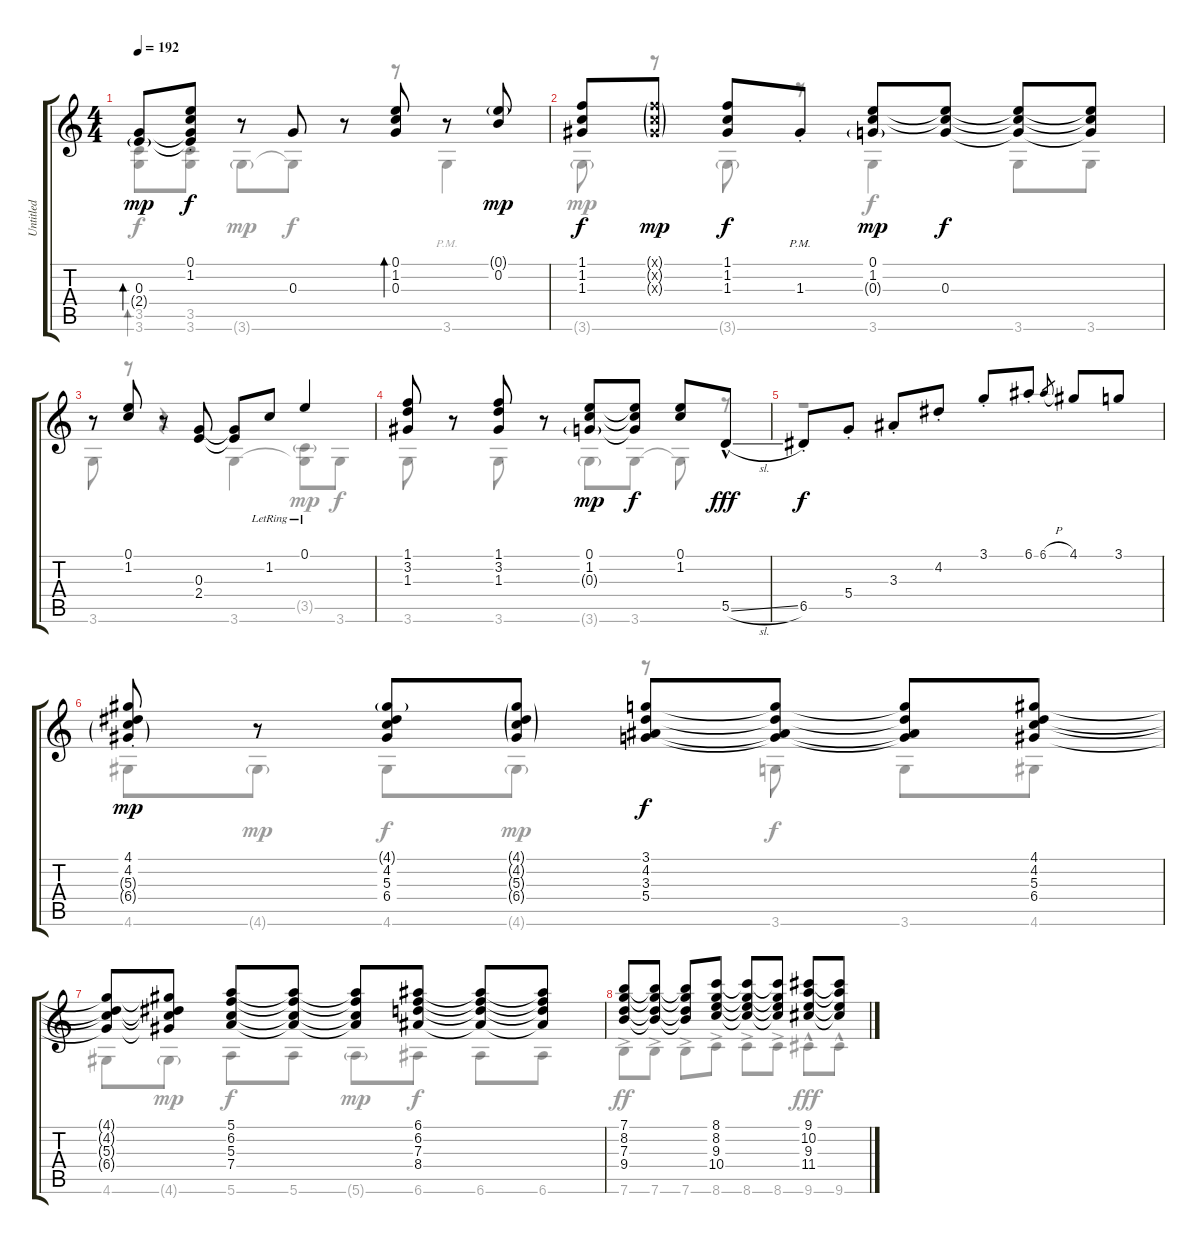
\track ("Untitled" "Untitled") {instrument acousticguitarnylon}
\staff {score tabs}
\tuning (E4 B3 G3 D3 A2 E2) {hide}
\voice
\ts (4 4)
\tempo 192
\clef g2
\ks c
(0.3 2.4{g}).8{bd 30 dy mp} (0.1{st} 1.2{st} 0.3{t} 2.4{t}).8{dy f} r.8 0.3.8 r.8 (0.1 1.2 0.3).8{bd 30} r.8 (0.1{g} 0.2).8{dy mp} |
(1.1 1.2 1.3).8{dy f} (1.1{g x} 1.2{g x} 1.3{g x}).8{dy mp} (1.1 1.2 1.3).8{dy f} 1.3{pm st}.8 (0.1 1.2 0.3{g}).8{dy mp} (0.1{t} 1.2{t} 0.3).8{dy f} (0.1{t} 1.2{t} 0.3{t}).8 (0.1{t} 1.2{t} 0.3{t}).8 |
r.8 (0.1 1.2).8 r.8 (0.3 2.4).8 (0.3{t} 2.4{t}).8 1.2{lr}.8 0.1{lr}.4 |
(1.1 3.2 1.3).8 r.8 (1.1 3.2 1.3).8 r.8 (0.1 1.2 0.3{g}).8{dy mp} (0.1{t} 1.2{t} 0.3{t}).8{dy f} (0.1 1.2).8 5.5{sl hac}.8{dy fff} |
6.5{st}.8{dy f} 5.4{st}.8 3.3{st}.8 4.2{st}.8 3.1{st}.8 6.1{st}.8 6.1{h}.8{gr} 4.1.8 3.1.8 |
(4.1{st} 4.2{st} 5.3{g st} 6.4{g st}).8{dy mp} r.8 (4.1{g} 4.2 5.3 6.4).8 (4.1{g} 4.2{g} 5.3{g} 6.4{g}).8 (3.1 4.2 3.3 5.4).8{dy f} (3.1{t} 4.2{t} 3.3{t} 5.4{t}).8 (3.1{t} 4.2{t} 3.3{t} 5.4{t}).8 (4.1 4.2 5.3 6.4).8 |
(4.1{t} 4.2{t} 5.3{t} 6.4{t}).8 (4.1{t} 4.2{t} 5.3{t} 6.4{t}).8 (5.1 6.2 5.3 7.4).8 (5.1{t} 6.2{t} 5.3{t} 7.4{t}).8 (5.1{t} 6.2{t} 5.3{t} 7.4{t}).8 (6.1 6.2 7.3 8.4).8 (6.1{t} 6.2{t} 7.3{t} 8.4{t}).8 (6.1{t} 6.2{t} 7.3{t} 8.4{t}).8 |
(7.1 8.2 7.3 9.4).8 (7.1{t} 8.2{t} 7.3{t} 9.4{t}).8 (7.1{t} 8.2{t} 7.3{t} 9.4{t}).8 (8.1 8.2 9.3 10.4).8 (8.1{t} 8.2{t} 9.3{t} 10.4{t}).8 (8.1{t} 8.2{t} 9.3{t} 10.4{t}).8 (9.1 10.2 9.3 11.4).8 (9.1{t} 10.2{t} 9.3{t} 11.4{t}).8
\voice
\clef g2
\ottava regular
\simile none
\ks c
(3.5 3.6).8{bd 30 dy f} (3.5{st} 3.6{st}).8 3.6{g}.8{dy mp} 3.6{t}.8{dy f} r.8 r.8 3.6{pm}.4 |
3.6{g}.8{dy mp} r.8 3.6{g}.8 r.8 3.6.4{dy f} 3.6.8 3.6.8 |
3.6.8 r.8 r.4 3.6.4 (3.5{g} 3.6{t}).8{dy mp} 3.6.8{dy f} |
3.6.8 r.8 3.6.8 r.8 3.6{g}.8{dy mp} 3.6.8{dy f} 3.6{t}.8 r.8 |
r.1 |
4.6.8 4.6{g}.8{dy mp} 4.6.8{dy f} 4.6{g}.8{dy mp} r.8 3.6.8{dy f} 3.6.8 4.6.8 |
4.6.8 4.6{g}.8{dy mp} 5.6.8{dy f} 5.6.8 5.6{g}.8{dy mp} 6.6.8{dy f} 6.6.8 6.6.8 |
7.6{ac}.8{dy ff} 7.6{ac}.8 7.6{ac}.8 8.6{ac}.8 8.6{ac}.8 8.6{ac}.8 9.6{hac}.8{dy fff} 9.6{hac}.8
